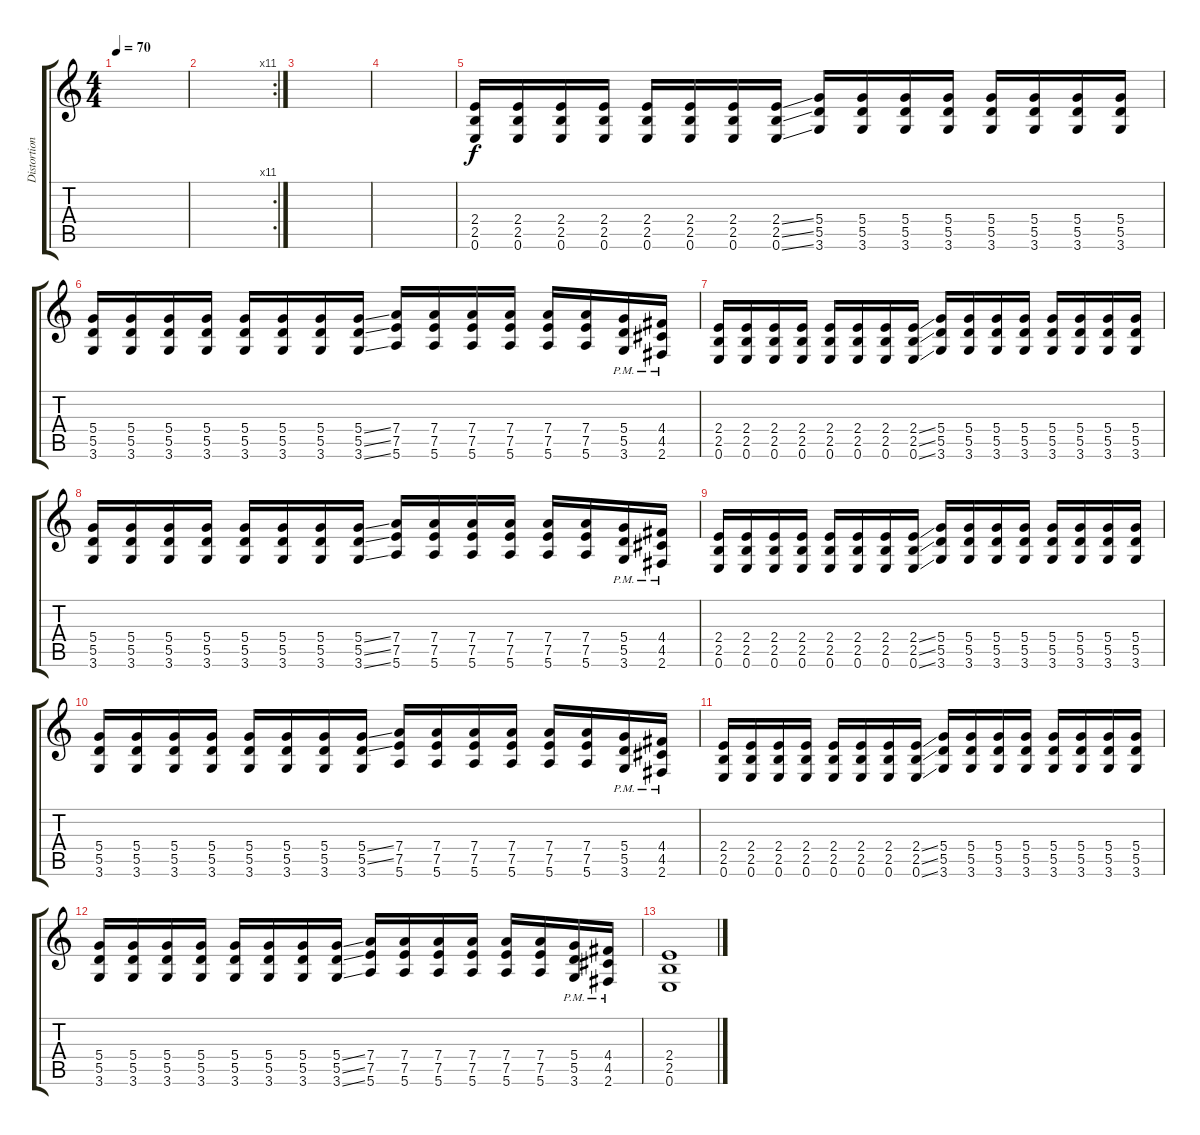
\track ("Distortion" "Distortion") {instrument distortionguitar}
\staff {score tabs}
\tuning (E4 B3 G3 D3 A2 E2) {hide}
\ts (4 4)
\tempo 70
\clef g2
\ks c
|
\rc 11
|
|
|
(2.4 2.5 0.6).16 (2.4 2.5 0.6).16 (2.4 2.5 0.6).16 (2.4 2.5 0.6).16 (2.4 2.5 0.6).16 (2.4 2.5 0.6).16 (2.4 2.5 0.6).16 (2.4{ss} 2.5{ss} 0.6{ss}).16 (5.4 5.5 3.6).16 (5.4 5.5 3.6).16 (5.4 5.5 3.6).16 (5.4 5.5 3.6).16 (5.4 5.5 3.6).16 (5.4 5.5 3.6).16 (5.4 5.5 3.6).16 (5.4 5.5 3.6).16 |
(5.4 5.5 3.6).16 (5.4 5.5 3.6).16 (5.4 5.5 3.6).16 (5.4 5.5 3.6).16 (5.4 5.5 3.6).16 (5.4 5.5 3.6).16 (5.4 5.5 3.6).16 (5.4{ss} 5.5{ss} 3.6{ss}).16 (7.4 7.5 5.6).16 (7.4 7.5 5.6).16 (7.4 7.5 5.6).16 (7.4 7.5 5.6).16 (7.4 7.5 5.6).16 (7.4 7.5 5.6).16 (5.4{pm} 5.5 3.6).16 (4.4 4.5{pm} 2.6).16 |
(2.4 2.5 0.6).16 (2.4 2.5 0.6).16 (2.4 2.5 0.6).16 (2.4 2.5 0.6).16 (2.4 2.5 0.6).16 (2.4 2.5 0.6).16 (2.4 2.5 0.6).16 (2.4{ss} 2.5{ss} 0.6{ss}).16 (5.4 5.5 3.6).16 (5.4 5.5 3.6).16 (5.4 5.5 3.6).16 (5.4 5.5 3.6).16 (5.4 5.5 3.6).16 (5.4 5.5 3.6).16 (5.4 5.5 3.6).16 (5.4 5.5 3.6).16 |
(5.4 5.5 3.6).16 (5.4 5.5 3.6).16 (5.4 5.5 3.6).16 (5.4 5.5 3.6).16 (5.4 5.5 3.6).16 (5.4 5.5 3.6).16 (5.4 5.5 3.6).16 (5.4{ss} 5.5{ss} 3.6{ss}).16 (7.4 7.5 5.6).16 (7.4 7.5 5.6).16 (7.4 7.5 5.6).16 (7.4 7.5 5.6).16 (7.4 7.5 5.6).16 (7.4 7.5 5.6).16 (5.4{pm} 5.5 3.6).16 (4.4 4.5{pm} 2.6).16 |
(2.4 2.5 0.6).16 (2.4 2.5 0.6).16 (2.4 2.5 0.6).16 (2.4 2.5 0.6).16 (2.4 2.5 0.6).16 (2.4 2.5 0.6).16 (2.4 2.5 0.6).16 (2.4{ss} 2.5{ss} 0.6{ss}).16 (5.4 5.5 3.6).16 (5.4 5.5 3.6).16 (5.4 5.5 3.6).16 (5.4 5.5 3.6).16 (5.4 5.5 3.6).16 (5.4 5.5 3.6).16 (5.4 5.5 3.6).16 (5.4 5.5 3.6).16 |
(5.4 5.5 3.6).16 (5.4 5.5 3.6).16 (5.4 5.5 3.6).16 (5.4 5.5 3.6).16 (5.4 5.5 3.6).16 (5.4 5.5 3.6).16 (5.4 5.5 3.6).16 (5.4{ss} 5.5{ss} 3.6).16 (7.4 7.5 5.6).16 (7.4 7.5 5.6).16 (7.4 7.5 5.6).16 (7.4 7.5 5.6).16 (7.4 7.5 5.6).16 (7.4 7.5 5.6).16 (5.4{pm} 5.5 3.6).16 (4.4 4.5{pm} 2.6).16 |
(2.4 2.5 0.6).16 (2.4 2.5 0.6).16 (2.4 2.5 0.6).16 (2.4 2.5 0.6).16 (2.4 2.5 0.6).16 (2.4 2.5 0.6).16 (2.4 2.5 0.6).16 (2.4{ss} 2.5{ss} 0.6{ss}).16 (5.4 5.5 3.6).16 (5.4 5.5 3.6).16 (5.4 5.5 3.6).16 (5.4 5.5 3.6).16 (5.4 5.5 3.6).16 (5.4 5.5 3.6).16 (5.4 5.5 3.6).16 (5.4 5.5 3.6).16 |
(5.4 5.5 3.6).16 (5.4 5.5 3.6).16 (5.4 5.5 3.6).16 (5.4 5.5 3.6).16 (5.4 5.5 3.6).16 (5.4 5.5 3.6).16 (5.4 5.5 3.6).16 (5.4{ss} 5.5{ss} 3.6{ss}).16 (7.4 7.5 5.6).16 (7.4 7.5 5.6).16 (7.4 7.5 5.6).16 (7.4 7.5 5.6).16 (7.4 7.5 5.6).16 (7.4 7.5 5.6).16 (5.4{pm} 5.5 3.6).16 (4.4 4.5{pm} 2.6).16 |
(2.4 2.5 0.6).1
